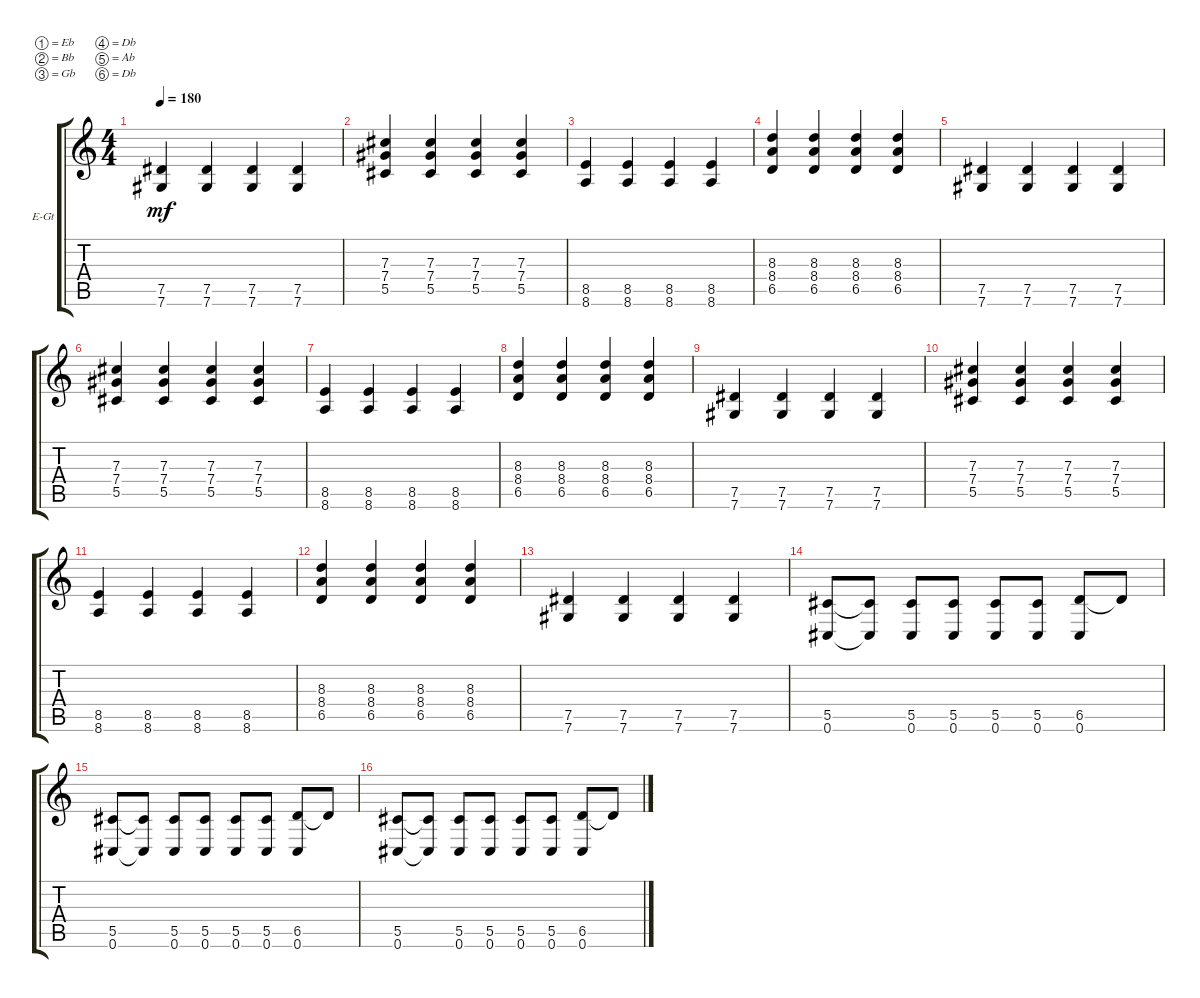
\defaultSystemsLayout 4
\bracketExtendMode groupsimilarinstruments
\firstSystemTrackNameOrientation horizontal
\otherSystemsTrackNameOrientation horizontal
\track ("Electric Guitar" "E-Gt") {instrument distortionguitar}
\staff {score tabs}
\tuning (Eb4 Bb3 Gb3 Db3 Ab2 Db2)
\ts (4 4)
\tempo 180
\clef g2
\ks c
(7.6 7.5).4{dy mf} (7.6 7.5).4 (7.6 7.5).4 (7.6 7.5).4 |
(5.5 7.4 7.3).4 (5.5 7.3 7.4).4 (5.5 7.3 7.4).4 (5.5 7.4 7.3).4 |
(8.6 8.5).4 (8.6 8.5).4 (8.6 8.5).4 (8.6 8.5).4 |
(6.5 8.4 8.3).4 (6.5 8.4 8.3).4 (6.5 8.4 8.3).4 (6.5 8.4 8.3).4 |
(7.6 7.5).4 (7.6 7.5).4 (7.6 7.5).4 (7.6 7.5).4 |
(5.5 7.4 7.3).4 (5.5 7.3 7.4).4 (5.5 7.3 7.4).4 (5.5 7.4 7.3).4 |
(8.6 8.5).4 (8.6 8.5).4 (8.6 8.5).4 (8.6 8.5).4 |
(6.5 8.4 8.3).4 (6.5 8.4 8.3).4 (6.5 8.4 8.3).4 (6.5 8.4 8.3).4 |
(7.6 7.5).4 (7.6 7.5).4 (7.6 7.5).4 (7.6 7.5).4 |
(5.5 7.4 7.3).4 (5.5 7.3 7.4).4 (5.5 7.3 7.4).4 (5.5 7.4 7.3).4 |
(8.6 8.5).4 (8.6 8.5).4 (8.6 8.5).4 (8.6 8.5).4 |
(6.5 8.4 8.3).4 (6.5 8.4 8.3).4 (6.5 8.4 8.3).4 (6.5 8.4 8.3).4 |
(7.6 7.5).4 (7.6 7.5).4 (7.6 7.5).4 (7.6 7.5).4 |
(0.6 5.5).8 (0.6{t} 5.5{t}).8 (0.6 5.5).8 (0.6 5.5).8 (0.6 5.5).8 (0.6 5.5).8 (0.6 6.5).8 6.5{t}.8 |
(0.6 5.5).8 (0.6{t} 5.5{t}).8 (0.6 5.5).8 (0.6 5.5).8 (0.6 5.5).8 (0.6 5.5).8 (0.6 6.5).8 6.5{t}.8 |
(0.6 5.5).8 (0.6{t} 5.5{t}).8 (0.6 5.5).8 (0.6 5.5).8 (0.6 5.5).8 (0.6 5.5).8 (0.6 6.5).8 6.5{t}.8
